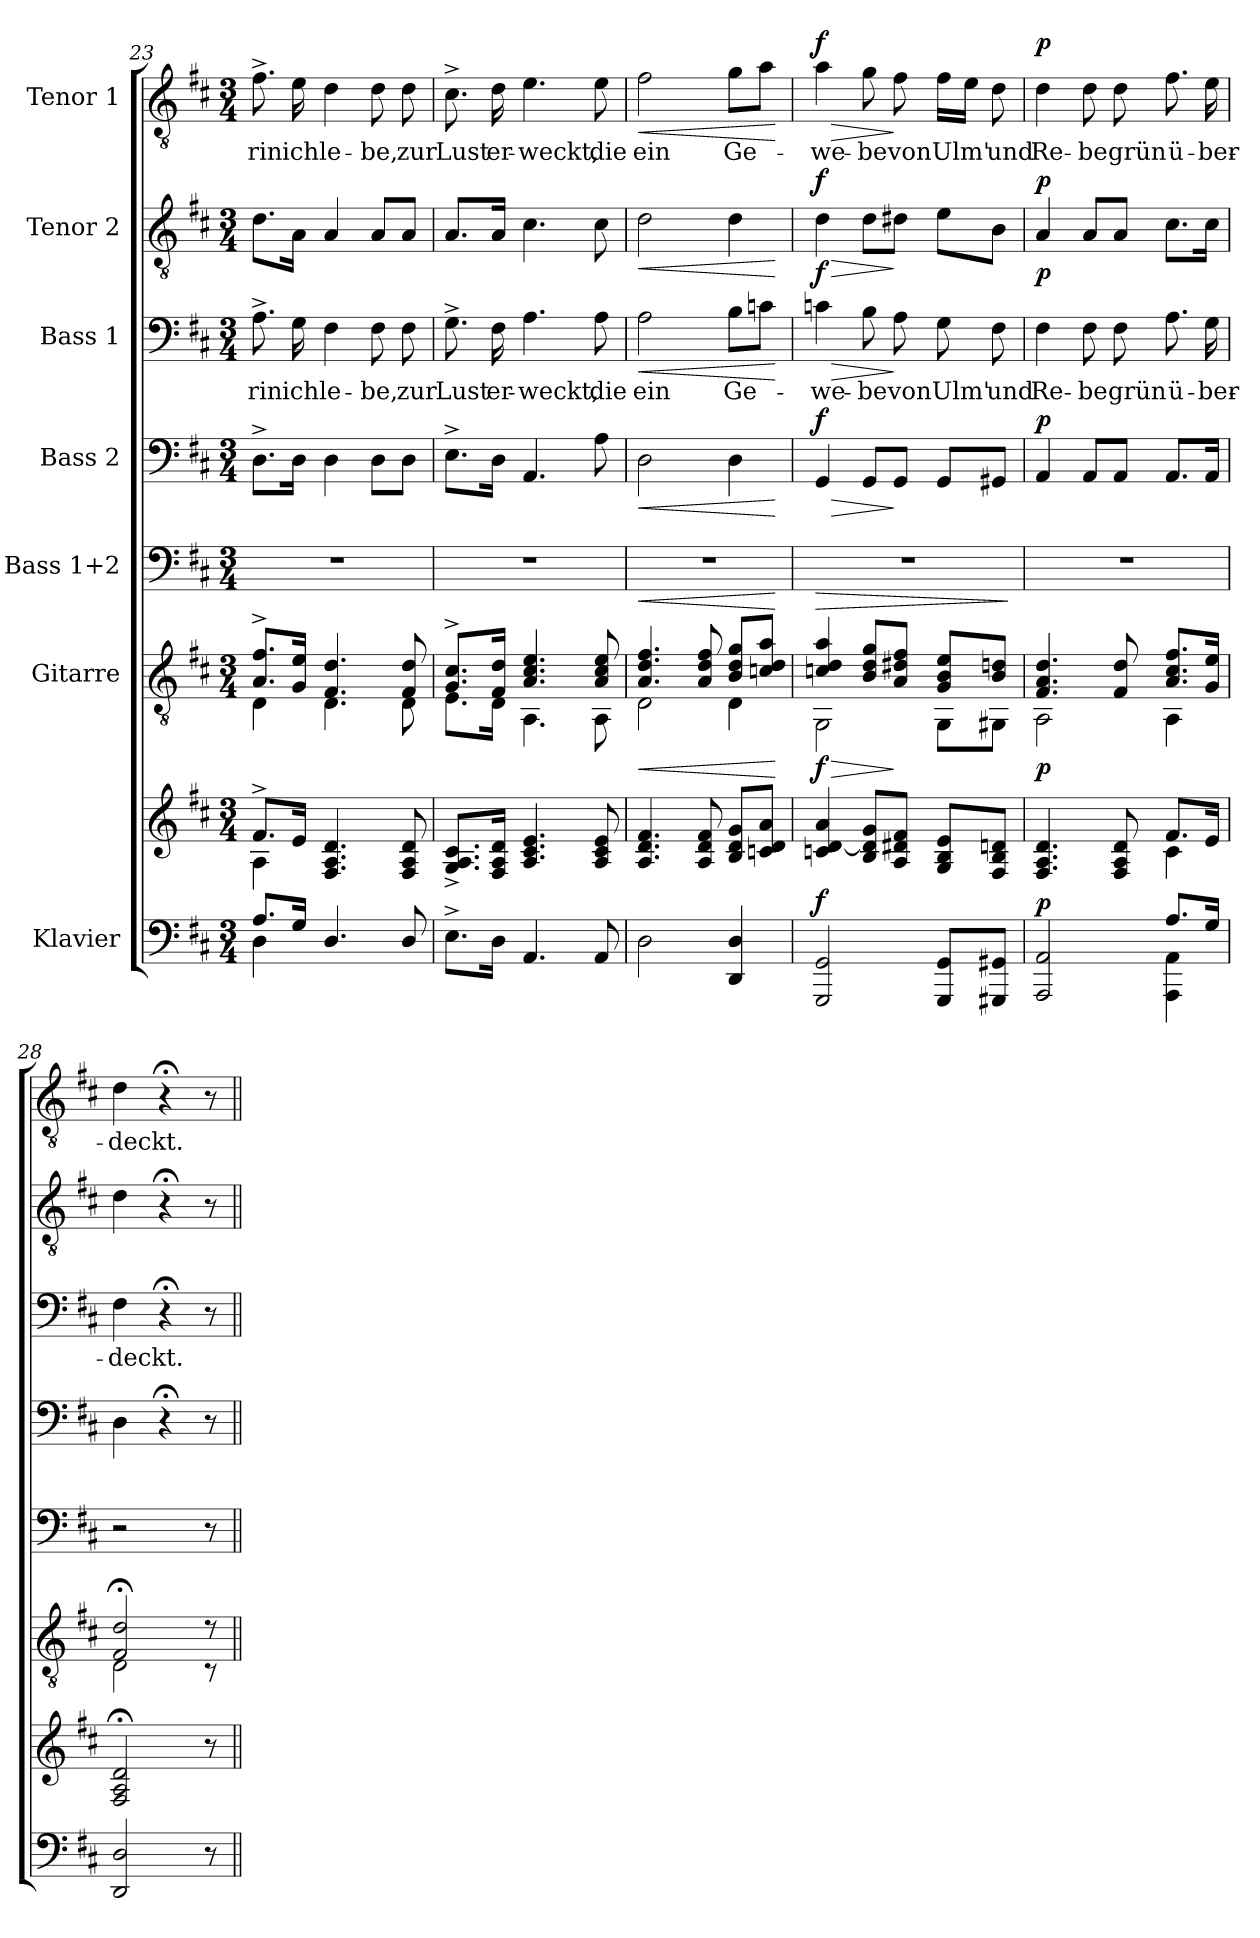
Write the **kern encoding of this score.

**kern	**kern	**dynam	**kern	**dynam	**kern	**dynam	**kern	**dynam	**kern	**text	**dynam	**kern	**dynam	**kern	**text	**dynam
*part7	*part7	*part7	*part6	*part6	*part5	*part5	*part4	*part4	*part3	*part3	*part3	*part2	*part2	*part1	*part1	*part1
*staff8	*staff7	*staff7/8	*staff6	*staff6	*staff5	*staff5	*staff4	*staff4	*staff3	*staff3	*staff3	*staff2	*staff2	*staff1	*staff1	*staff1
*I"Klavier	*	*	*I"Gitarre	*	*I"Bass 1+2	*	*I"Bass 2	*	*I"Bass 1	*	*	*I"Tenor 2	*	*I"Tenor 1	*	*
*clefF4	*clefG2	*	*clefGv2	*	*clefF4	*	*clefF4	*	*clefF4	*	*	*clefGv2	*	*clefGv2	*	*
*k[f#c#]	*k[f#c#]	*	*k[f#c#]	*	*k[f#c#]	*	*k[f#c#]	*	*k[f#c#]	*	*	*k[f#c#]	*	*k[f#c#]	*	*
*M3/4	*M3/4	*	*M3/4	*	*M3/4	*	*M3/4	*	*M3/4	*	*	*M3/4	*	*M3/4	*	*
=23	=23	=23	=23	=23	=23	=23	=23	=23	=23	=23	=23	=23	=23	=23	=23	=23
*^	*^	*	*^	*	*	*	*	*	*	*	*	*	*	*	*	*
!	!	!	!	!	!	!	!	!	!	!	!	!	!LO:LY:b	!	!	!	!	!LO:LY:b	!
8.A/L	4D\	8.f#^/L	4A\	.	8.A/^ 8.f#/^L	4D\	.	2.r	.	8.D^\L	.	8.A^\	-rin	.	8.d\L	.	8.f#^\	-rin	.
!	!	!	!	!	!	!	!	!	!	!	!	!	!LO:LY:b	!	!	!	!	!LO:LY:b	!
16G/Jk	.	16e/Jk	.	.	16G/ 16e/Jk	.	.	.	.	16D\Jk	.	16G\	ich	.	16A\Jk	.	16e\	ich	.
!	!	!	!	!	!	!	!	!	!	!	!	!	!LO:LY:b	!	!	!	!	!LO:LY:b	!
4.D/	2ryy	4.F#/ 4.A/ 4.d/	2ryy	.	4.F#/ 4.d/	4.D\	.	.	.	4D\	.	4F#\	le-	.	4A/	.	4d\	le-	.
!	!	!	!	!	!	!	!	!	!	!	!	!	!LO:LY:b	!	!	!	!	!LO:LY:b	!
.	.	.	.	.	.	.	.	.	.	8D\L	.	8F#\	-be,	.	8A/L	.	8d\	-be,	.
!	!	!	!	!	!	!	!	!	!	!	!	!	!LO:LY:b	!	!	!	!	!LO:LY:b	!
8D/	.	8F#/ 8A/ 8d/	.	.	8F#/ 8d/	8D\	.	.	.	8D\J	.	8F#\	zur	.	8A/J	.	8d\	zur	.
*v	*v	*	*	*	*	*	*	*	*	*	*	*	*	*	*	*	*	*	*
*	*v	*v	*	*	*	*	*	*	*	*	*	*	*	*	*	*	*	*
=24	=24	=24	=24	=24	=24	=24	=24	=24	=24	=24	=24	=24	=24	=24	=24	=24	=24
!	!	!	!	!	!	!	!	!	!	!	!LO:LY:b	!	!	!	!	!LO:LY:b	!
8.E^\L	8.G/^ 8.A/^ 8.c#/^L	.	8.G/^ 8.c#/^L	8.E\L	.	2.r	.	8.E^\L	.	8.G^\	Lust	.	8.A/L	.	8.c#^\	Lust	.
!	!	!	!	!	!	!	!	!	!	!	!LO:LY:b	!	!	!	!	!LO:LY:b	!
16D\Jk	16F#/ 16A/ 16d/Jk	.	16F#/ 16d/Jk	16D\Jk	.	.	.	16D\Jk	.	16F#\	er-	.	16A/Jk	.	16d\	er-	.
!	!	!	!	!	!	!	!	!	!	!	!LO:LY:b	!	!	!	!	!LO:LY:b	!
4.AA/	4.A/ 4.c#/ 4.e/	.	4.A/ 4.c#/ 4.e/	4.AA\	.	.	.	4.AA/	.	4.A\	-weckt,	.	4.c#\	.	4.e\	-weckt,	.
!	!	!	!	!	!	!	!	!	!	!	!LO:LY:b	!	!	!	!	!LO:LY:b	!
8AA/	8A/ 8c#/ 8e/	.	8A/ 8c#/ 8e/	8AA\	.	.	.	8A\	.	8A\	die	.	8c#\	.	8e\	die	.
!!LO:PB:g=z
=25	=25	=25	=25	=25	=25	=25	=25	=25	=25	=25	=25	=25	=25	=25	=25	=25	=25
!	!	!	!	!	!LO:HP:b	!	!LO:HP:b	!	!LO:HP:b	!	!LO:LY:b	!LO:HP:b	!	!LO:HP:b	!	!LO:LY:b	!LO:HP:b
2D\	4.A/ 4.d/ 4.f#/	.	4.A/ 4.d/ 4.f#/	2D\	<	2.r	<	2D\	<	2A\	ein	<	2d\	<	2f#\	ein	<
.	8A/ 8d/ 8f#/	.	8A/ 8d/ 8f#/	.	.	.	.	.	.	.	.	.	.	.	.	.	.
!	!	!	!	!	!	!	!	!	!	!	!LO:LY:b	!	!	!	!	!LO:LY:b	!
4DD/ 4D/	8B/ 8d/ 8g/L	.	8B/ 8d/ 8g/L	4D\	.	.	.	4D\	.	8B\L	Ge-	.	4d\	.	8g\L	Ge-	.
.	8cn/ 8d/ 8a/J	.	8cn/ 8d/ 8a/J	.	.	.	.	.	.	8cn\J	.	.	.	.	8a\J	.	.
*	*	*	*v	*v	*	*	*	*	*	*	*	*	*	*	*	*	*
.	.	.	.	[	.	[	.	[	.	.	[	.	[	.	.	[
=26	=26	=26	=26	=26	=26	=26	=26	=26	=26	=26	=26	=26	=26	=26	=26	=26
!	!	!LO:DY:a=2	!	!LO:HP:b	!	!LO:HP:b	!	!LO:HP:b	!	!LO:LY:b	!LO:HP:b	!	!LO:HP:b	!	!LO:LY:b	!LO:HP:b
*	*	*	*^	*	*	*	*	*	*	*	*	*	*	*	*	*
!	!	!	!	!	!LO:DY:n=1:b	!	!	!	!LO:DY:n=1:a	!	!	!LO:DY:n=1:a	!	!LO:DY:n=1:a	!	!	!LO:DY:n=1:a
2GGG/ 2GG/	4cn/ [4d/ 4a/	f	4cn/ 4d/ 4a/	2GG\	> f	2.r	>	4GG/	> f	4cn\	-we-	> f	4d\	> f	4a\	-we-	> f
!	!	!	!	!	!	!	!	!	!	!	!LO:LY:b	!	!	!	!	!LO:LY:b	!
.	8B/ 8d/] 8g/L	.	8B/ 8d/ 8g/L	.	.	.	.	8GG/L	.	8B\	-be	.	8d\L	.	8g\	-be	.
!	!	!	!	!	!	!	!	!	!	!	!LO:LY:b	!	!	!	!	!LO:LY:b	!
.	8A/ 8d#X/ 8f#/J	.	8A/ 8d#X/ 8f#/J	.	]	.	.	8GG/J	]	8A\	von	]	8d#X\J	]	8f#\	von	]
!	!	!	!	!	!	!	!	!	!	!	!LO:LY:b	!	!	!	!	!LO:LY:b	!
8GGG/ 8GG/L	8G/ 8B/ 8e/L	.	8G/ 8B/ 8e/L	8GG\L	.	.	.	8GG/L	.	8G\	Ulm'	.	8e\L	.	16f#\LL	Ulm'	.
.	.	.	.	.	.	.	.	.	.	.	.	.	.	.	16e\JJ	.	.
!	!	!	!	!	!	!	!	!	!	!	!LO:LY:b	!	!	!	!	!LO:LY:b	!
8GGG#X/ 8GG#X/J	8F#/ 8B/ 8dn/J	.	8B/ 8dn/J	8GG#X\J	.	.	.	8GG#X/J	.	8F#\	und	.	8B\J	.	8d\	und	.
*	*	*	*v	*v	*	*	*	*	*	*	*	*	*	*	*	*	*
.	.	.	.	.	.	]	.	.	.	.	.	.	.	.	.	.
=27	=27	=27	=27	=27	=27	=27	=27	=27	=27	=27	=27	=27	=27	=27	=27	=27
*^	*^	*	*^	*	*	*	*	*	*	*	*	*	*	*	*	*
!	!	!	!	!LO:DY:a=2	!	!	!LO:DY:b	!	!	!	!LO:DY:a	!	!LO:LY:b	!LO:DY:a	!	!LO:DY:a	!	!LO:LY:b	!LO:DY:a
2AAA/ 2AA/	2ryy	4.F#/ 4.A/ 4.d/	2ryy	p	4.F#/ 4.A/ 4.d/	2AA\	p	2.r	.	4AA/	p	4F#\	Re-	p	4A/	p	4d\	Re-	p
!	!	!	!	!	!	!	!	!	!	!	!	!	!LO:LY:b	!	!	!	!	!LO:LY:b	!
.	.	.	.	.	.	.	.	.	.	8AA/L	.	8F#\	-be	.	8A/L	.	8d\	-be	.
!	!	!	!	!	!	!	!	!	!	!	!	!	!LO:LY:b	!	!	!	!	!LO:LY:b	!
.	.	8F#/ 8A/ 8d/	.	.	8F#/ 8d/	.	.	.	.	8AA/J	.	8F#\	grün	.	8A/J	.	8d\	grün	.
!	!	!	!	!	!	!	!	!	!	!	!	!	!LO:LY:b	!	!	!	!	!LO:LY:b	!
8.A/L	4AAA\ 4AA\	8.f#/L	4c#\	.	8.A/ 8.c#/ 8.f#/L	4AA\	.	.	.	8.AA/L	.	8.A\	ü-	.	8.c#\L	.	8.f#\	ü-	.
!	!	!	!	!	!	!	!	!	!	!	!	!	!LO:LY:b	!	!	!	!	!LO:LY:b	!
16G/Jk	.	16e/Jk	.	.	16G/ 16e/Jk	.	.	.	.	16AA/Jk	.	16G\	-ber-	.	16c#\Jk	.	16e\	-ber-	.
*v	*v	*	*	*	*	*	*	*	*	*	*	*	*	*	*	*	*	*	*
*	*v	*v	*	*	*	*	*	*	*	*	*	*	*	*	*	*	*	*
=28	=28	=28	=28	=28	=28	=28	=28	=28	=28	=28	=28	=28	=28	=28	=28	=28	=28
!	!	!	!	!	!	!	!	!	!	!	!LO:LY:b	!	!	!	!	!LO:LY:b	!
2DD/ 2D/	2F#/;< 2A/;< 2d/;<	.	2F#/;< 2d/;<	2D\	.	2r	.	4D\	.	4F#\	-deckt.	.	4d\	.	4d\	-deckt.	.
.	.	.	.	.	.	.	.	4r;<	.	4r;<	.	.	4r;<	.	4r;<	.	.
8r	8r	.	8r	8r	.	8r	.	8r	.	8r	.	.	8r	.	8r	.	.
*	*	*	*v	*v	*	*	*	*	*	*	*	*	*	*	*	*	*
=||	=||	=||	=||	=||	=||	=||	=||	=||	=||	=||	=||	=||	=||	=||	=||	=||
*-	*-	*-	*-	*-	*-	*-	*-	*-	*-	*-	*-	*-	*-	*-	*-	*-
